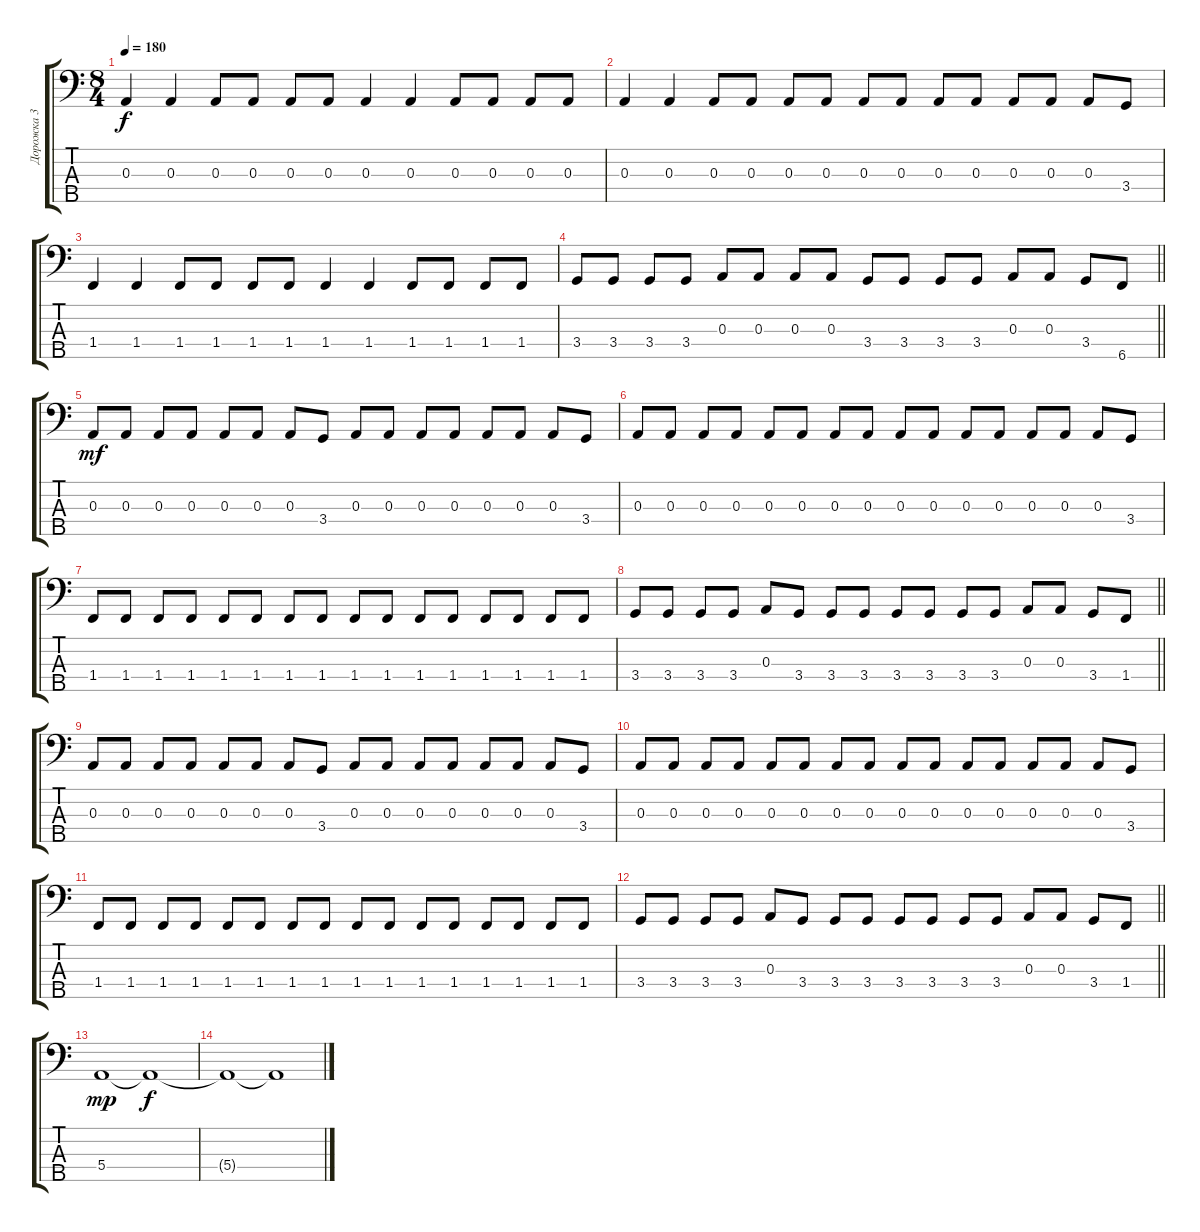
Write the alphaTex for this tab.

\track ("Дорожка 3" "Дорожка 3") {instrument electricbassfinger}
\staff {score tabs}
\tuning (G2 D2 A1 E1 B0) {hide}
\ts (8 4)
\tempo 180
\clef f4
\ks c
0.3.4{dy f} 0.3.4 0.3.8 0.3.8 0.3.8 0.3.8 0.3.4 0.3.4 0.3.8 0.3.8 0.3.8 0.3.8 |
0.3.4 0.3.4 0.3.8 0.3.8 0.3.8 0.3.8 0.3.8 0.3.8 0.3.8 0.3.8 0.3.8 0.3.8 0.3.8 3.4.8 |
1.4.4 1.4.4 1.4.8 1.4.8 1.4.8 1.4.8 1.4.4 1.4.4 1.4.8 1.4.8 1.4.8 1.4.8 |
\barLineRight lightlight
3.4.8 3.4.8 3.4.8 3.4.8 0.3.8 0.3.8 0.3.8 0.3.8 3.4.8 3.4.8 3.4.8 3.4.8 0.3.8 0.3.8 3.4.8 6.5.8 |
\section ("" "")
0.3.8{dy mf} 0.3.8 0.3.8 0.3.8 0.3.8 0.3.8 0.3.8 3.4.8 0.3.8 0.3.8 0.3.8 0.3.8 0.3.8 0.3.8 0.3.8 3.4.8 |
0.3.8 0.3.8 0.3.8 0.3.8 0.3.8 0.3.8 0.3.8 0.3.8 0.3.8 0.3.8 0.3.8 0.3.8 0.3.8 0.3.8 0.3.8 3.4.8 |
1.4.8 1.4.8 1.4.8 1.4.8 1.4.8 1.4.8 1.4.8 1.4.8 1.4.8 1.4.8 1.4.8 1.4.8 1.4.8 1.4.8 1.4.8 1.4.8 |
\barLineRight lightlight
3.4.8 3.4.8 3.4.8 3.4.8 0.3.8 3.4.8 3.4.8 3.4.8 3.4.8 3.4.8 3.4.8 3.4.8 0.3.8 0.3.8 3.4.8 1.4.8 |
0.3.8 0.3.8 0.3.8 0.3.8 0.3.8 0.3.8 0.3.8 3.4.8 0.3.8 0.3.8 0.3.8 0.3.8 0.3.8 0.3.8 0.3.8 3.4.8 |
0.3.8 0.3.8 0.3.8 0.3.8 0.3.8 0.3.8 0.3.8 0.3.8 0.3.8 0.3.8 0.3.8 0.3.8 0.3.8 0.3.8 0.3.8 3.4.8 |
1.4.8 1.4.8 1.4.8 1.4.8 1.4.8 1.4.8 1.4.8 1.4.8 1.4.8 1.4.8 1.4.8 1.4.8 1.4.8 1.4.8 1.4.8 1.4.8 |
\barLineRight lightlight
3.4.8 3.4.8 3.4.8 3.4.8 0.3.8 3.4.8 3.4.8 3.4.8 3.4.8 3.4.8 3.4.8 3.4.8 0.3.8 0.3.8 3.4.8 1.4.8 |
\section ("" "")
5.4.1{dy mp} 5.4{t}.1{dy f} |
5.4{t}.1 5.4{t}.1
